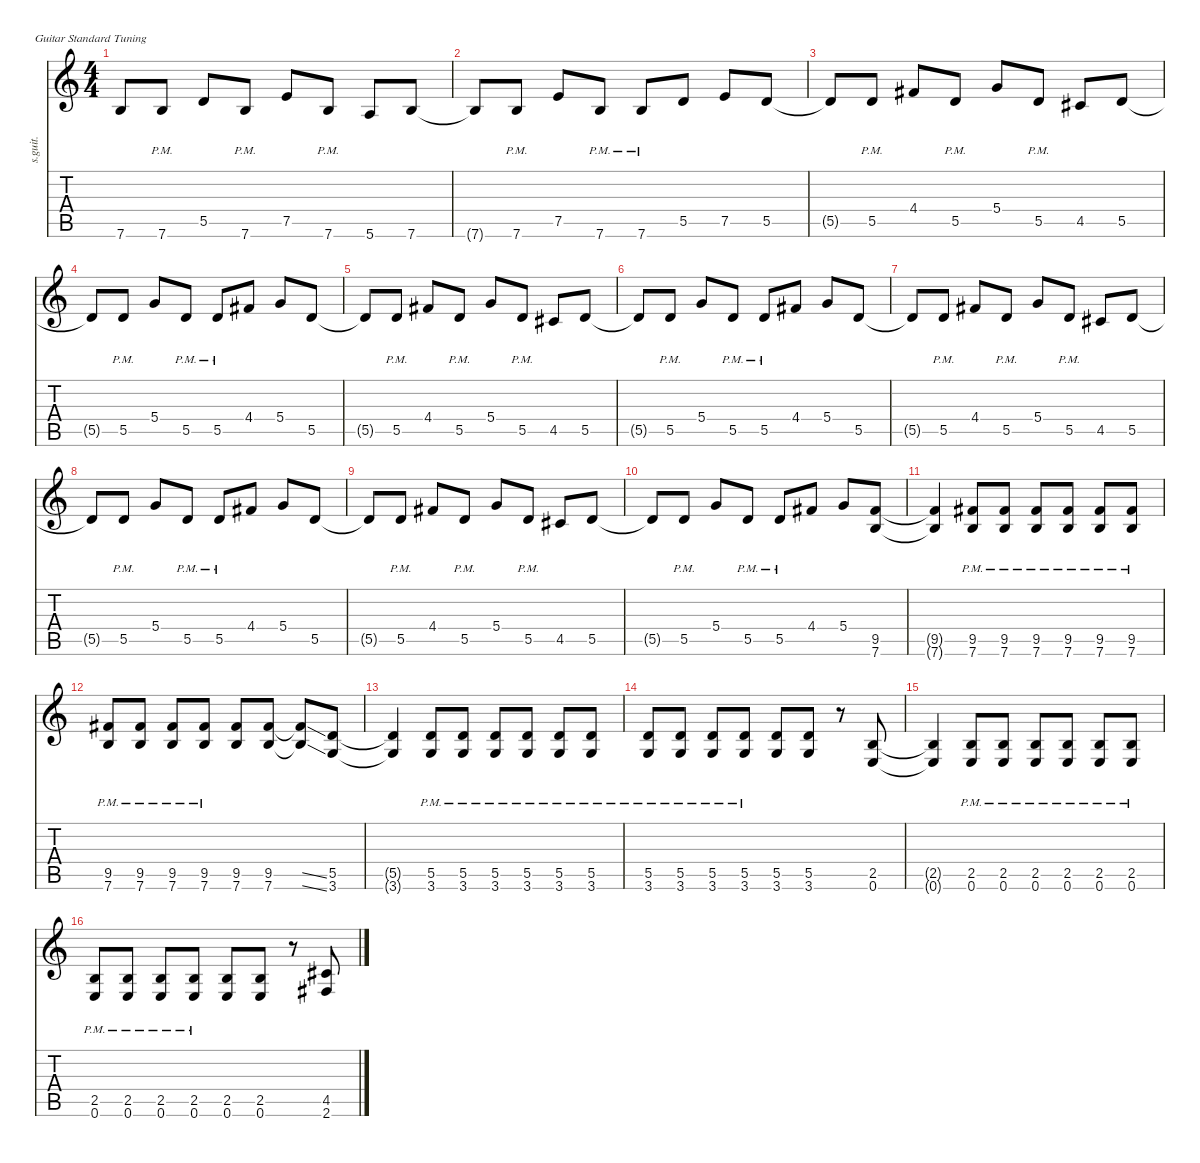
\defaultSystemsLayout 4
\hideDynamics
\bracketExtendMode nobrackets
\track ("Dave Mustaine (Rythm Guitar)" "s.guit.") {instrument distortionguitar}
\staff {score tabs}
\tuning (E4 B3 G3 D3 A2 E2)
\ts (4 4)
\tempo (196 hide)
\clef g2
\ks c
7.6{t}.8{lyrics (0 "") lyrics (1 "") lyrics (2 "") lyrics (3 "") lyrics (4 "") dy f} 7.6{pm}.8{lyrics (0 "") lyrics (1 "") lyrics (2 "") lyrics (3 "") lyrics (4 "")} 5.5.8{lyrics (0 "") lyrics (1 "") lyrics (2 "") lyrics (3 "") lyrics (4 "")} 7.6{pm}.8{lyrics (0 "") lyrics (1 "") lyrics (2 "") lyrics (3 "") lyrics (4 "")} 7.5.8{lyrics (0 "") lyrics (1 "") lyrics (2 "") lyrics (3 "") lyrics (4 "")} 7.6{pm}.8{lyrics (0 "") lyrics (1 "") lyrics (2 "") lyrics (3 "") lyrics (4 "")} 5.6.8{lyrics (0 "") lyrics (1 "") lyrics (2 "") lyrics (3 "") lyrics (4 "")} 7.6.8{lyrics (0 "") lyrics (1 "") lyrics (2 "") lyrics (3 "") lyrics (4 "")} |
7.6{t}.8{lyrics (0 "") lyrics (1 "") lyrics (2 "") lyrics (3 "") lyrics (4 "")} 7.6{pm}.8{lyrics (0 "") lyrics (1 "") lyrics (2 "") lyrics (3 "") lyrics (4 "")} 7.5.8{lyrics (0 "") lyrics (1 "") lyrics (2 "") lyrics (3 "") lyrics (4 "")} 7.6{pm}.8{lyrics (0 "") lyrics (1 "") lyrics (2 "") lyrics (3 "") lyrics (4 "")} 7.6{pm}.8{lyrics (0 "") lyrics (1 "") lyrics (2 "") lyrics (3 "") lyrics (4 "")} 5.5.8{lyrics (0 "") lyrics (1 "") lyrics (2 "") lyrics (3 "") lyrics (4 "")} 7.5.8{lyrics (0 "") lyrics (1 "") lyrics (2 "") lyrics (3 "") lyrics (4 "")} 5.5.8{lyrics (0 "") lyrics (1 "") lyrics (2 "") lyrics (3 "") lyrics (4 "")} |
5.5{t}.8{lyrics (0 "") lyrics (1 "") lyrics (2 "") lyrics (3 "") lyrics (4 "")} 5.5{pm}.8{lyrics (0 "") lyrics (1 "") lyrics (2 "") lyrics (3 "") lyrics (4 "")} 4.4{acc #}.8{lyrics (0 "") lyrics (1 "") lyrics (2 "") lyrics (3 "") lyrics (4 "")} 5.5{pm}.8{lyrics (0 "") lyrics (1 "") lyrics (2 "") lyrics (3 "") lyrics (4 "")} 5.4.8{lyrics (0 "") lyrics (1 "") lyrics (2 "") lyrics (3 "") lyrics (4 "")} 5.5{pm}.8{lyrics (0 "") lyrics (1 "") lyrics (2 "") lyrics (3 "") lyrics (4 "")} 4.5{acc #}.8{lyrics (0 "") lyrics (1 "") lyrics (2 "") lyrics (3 "") lyrics (4 "")} 5.5.8{lyrics (0 "") lyrics (1 "") lyrics (2 "") lyrics (3 "") lyrics (4 "")} |
5.5{t}.8{lyrics (0 "") lyrics (1 "") lyrics (2 "") lyrics (3 "") lyrics (4 "")} 5.5{pm}.8{lyrics (0 "") lyrics (1 "") lyrics (2 "") lyrics (3 "") lyrics (4 "")} 5.4.8{lyrics (0 "") lyrics (1 "") lyrics (2 "") lyrics (3 "") lyrics (4 "")} 5.5{pm}.8{lyrics (0 "") lyrics (1 "") lyrics (2 "") lyrics (3 "") lyrics (4 "")} 5.5{pm}.8{lyrics (0 "") lyrics (1 "") lyrics (2 "") lyrics (3 "") lyrics (4 "")} 4.4{acc #}.8{lyrics (0 "") lyrics (1 "") lyrics (2 "") lyrics (3 "") lyrics (4 "")} 5.4.8{lyrics (0 "") lyrics (1 "") lyrics (2 "") lyrics (3 "") lyrics (4 "")} 5.5.8{lyrics (0 "") lyrics (1 "") lyrics (2 "") lyrics (3 "") lyrics (4 "")} |
5.5{t}.8{lyrics (0 "") lyrics (1 "") lyrics (2 "") lyrics (3 "") lyrics (4 "")} 5.5{pm}.8{lyrics (0 "") lyrics (1 "") lyrics (2 "") lyrics (3 "") lyrics (4 "")} 4.4{acc #}.8{lyrics (0 "") lyrics (1 "") lyrics (2 "") lyrics (3 "") lyrics (4 "")} 5.5{pm}.8{lyrics (0 "") lyrics (1 "") lyrics (2 "") lyrics (3 "") lyrics (4 "")} 5.4.8{lyrics (0 "") lyrics (1 "") lyrics (2 "") lyrics (3 "") lyrics (4 "")} 5.5{pm}.8{lyrics (0 "") lyrics (1 "") lyrics (2 "") lyrics (3 "") lyrics (4 "")} 4.5{acc #}.8{lyrics (0 "") lyrics (1 "") lyrics (2 "") lyrics (3 "") lyrics (4 "")} 5.5.8{lyrics (0 "") lyrics (1 "") lyrics (2 "") lyrics (3 "") lyrics (4 "")} |
5.5{t}.8{lyrics (0 "") lyrics (1 "") lyrics (2 "") lyrics (3 "") lyrics (4 "")} 5.5{pm}.8{lyrics (0 "") lyrics (1 "") lyrics (2 "") lyrics (3 "") lyrics (4 "")} 5.4.8{lyrics (0 "") lyrics (1 "") lyrics (2 "") lyrics (3 "") lyrics (4 "")} 5.5{pm}.8{lyrics (0 "") lyrics (1 "") lyrics (2 "") lyrics (3 "") lyrics (4 "")} 5.5{pm}.8{lyrics (0 "") lyrics (1 "") lyrics (2 "") lyrics (3 "") lyrics (4 "")} 4.4{acc #}.8{lyrics (0 "") lyrics (1 "") lyrics (2 "") lyrics (3 "") lyrics (4 "")} 5.4.8{lyrics (0 "") lyrics (1 "") lyrics (2 "") lyrics (3 "") lyrics (4 "")} 5.5.8{lyrics (0 "") lyrics (1 "") lyrics (2 "") lyrics (3 "") lyrics (4 "")} |
5.5{t}.8{lyrics (0 "") lyrics (1 "") lyrics (2 "") lyrics (3 "") lyrics (4 "")} 5.5{pm}.8{lyrics (0 "") lyrics (1 "") lyrics (2 "") lyrics (3 "") lyrics (4 "")} 4.4{acc #}.8{lyrics (0 "") lyrics (1 "") lyrics (2 "") lyrics (3 "") lyrics (4 "")} 5.5{pm}.8{lyrics (0 "") lyrics (1 "") lyrics (2 "") lyrics (3 "") lyrics (4 "")} 5.4.8{lyrics (0 "") lyrics (1 "") lyrics (2 "") lyrics (3 "") lyrics (4 "")} 5.5{pm}.8{lyrics (0 "") lyrics (1 "") lyrics (2 "") lyrics (3 "") lyrics (4 "")} 4.5{acc #}.8{lyrics (0 "") lyrics (1 "") lyrics (2 "") lyrics (3 "") lyrics (4 "")} 5.5.8{lyrics (0 "") lyrics (1 "") lyrics (2 "") lyrics (3 "") lyrics (4 "")} |
5.5{t}.8{lyrics (0 "") lyrics (1 "") lyrics (2 "") lyrics (3 "") lyrics (4 "")} 5.5{pm}.8{lyrics (0 "") lyrics (1 "") lyrics (2 "") lyrics (3 "") lyrics (4 "")} 5.4.8{lyrics (0 "") lyrics (1 "") lyrics (2 "") lyrics (3 "") lyrics (4 "")} 5.5{pm}.8{lyrics (0 "") lyrics (1 "") lyrics (2 "") lyrics (3 "") lyrics (4 "")} 5.5{pm}.8{lyrics (0 "") lyrics (1 "") lyrics (2 "") lyrics (3 "") lyrics (4 "")} 4.4{acc #}.8{lyrics (0 "") lyrics (1 "") lyrics (2 "") lyrics (3 "") lyrics (4 "")} 5.4.8{lyrics (0 "") lyrics (1 "") lyrics (2 "") lyrics (3 "") lyrics (4 "")} 5.5.8{lyrics (0 "") lyrics (1 "") lyrics (2 "") lyrics (3 "") lyrics (4 "")} |
5.5{t}.8{lyrics (0 "") lyrics (1 "") lyrics (2 "") lyrics (3 "") lyrics (4 "")} 5.5{pm}.8{lyrics (0 "") lyrics (1 "") lyrics (2 "") lyrics (3 "") lyrics (4 "")} 4.4{acc #}.8{lyrics (0 "") lyrics (1 "") lyrics (2 "") lyrics (3 "") lyrics (4 "")} 5.5{pm}.8{lyrics (0 "") lyrics (1 "") lyrics (2 "") lyrics (3 "") lyrics (4 "")} 5.4.8{lyrics (0 "") lyrics (1 "") lyrics (2 "") lyrics (3 "") lyrics (4 "")} 5.5{pm}.8{lyrics (0 "") lyrics (1 "") lyrics (2 "") lyrics (3 "") lyrics (4 "")} 4.5{acc #}.8{lyrics (0 "") lyrics (1 "") lyrics (2 "") lyrics (3 "") lyrics (4 "")} 5.5.8{lyrics (0 "") lyrics (1 "") lyrics (2 "") lyrics (3 "") lyrics (4 "")} |
5.5{t}.8{lyrics (0 "") lyrics (1 "") lyrics (2 "") lyrics (3 "") lyrics (4 "")} 5.5{pm}.8{lyrics (0 "") lyrics (1 "") lyrics (2 "") lyrics (3 "") lyrics (4 "")} 5.4.8{lyrics (0 "") lyrics (1 "") lyrics (2 "") lyrics (3 "") lyrics (4 "")} 5.5{pm}.8{lyrics (0 "") lyrics (1 "") lyrics (2 "") lyrics (3 "") lyrics (4 "")} 5.5{pm}.8{lyrics (0 "") lyrics (1 "") lyrics (2 "") lyrics (3 "") lyrics (4 "")} 4.4{acc #}.8{lyrics (0 "") lyrics (1 "") lyrics (2 "") lyrics (3 "") lyrics (4 "")} 5.4.8{lyrics (0 "") lyrics (1 "") lyrics (2 "") lyrics (3 "") lyrics (4 "")} (9.5{acc #} 7.6).8{lyrics (0 "") lyrics (1 "") lyrics (2 "") lyrics (3 "") lyrics (4 "")} |
(9.5{t acc #} 7.6{t}).4{lyrics (0 "") lyrics (1 "") lyrics (2 "") lyrics (3 "") lyrics (4 "")} (9.5{pm acc #} 7.6{pm}).8{lyrics (0 "") lyrics (1 "") lyrics (2 "") lyrics (3 "") lyrics (4 "")} (9.5{pm acc #} 7.6{pm}).8{lyrics (0 "") lyrics (1 "") lyrics (2 "") lyrics (3 "") lyrics (4 "")} (9.5{pm acc #} 7.6{pm}).8{lyrics (0 "") lyrics (1 "") lyrics (2 "") lyrics (3 "") lyrics (4 "")} (9.5{pm acc #} 7.6{pm}).8{lyrics (0 "") lyrics (1 "") lyrics (2 "") lyrics (3 "") lyrics (4 "")} (9.5{pm acc #} 7.6{pm}).8{lyrics (0 "") lyrics (1 "") lyrics (2 "") lyrics (3 "") lyrics (4 "")} (9.5{pm acc #} 7.6{pm}).8{lyrics (0 "") lyrics (1 "") lyrics (2 "") lyrics (3 "") lyrics (4 "")} |
(9.5{pm acc #} 7.6{pm}).8{lyrics (0 "") lyrics (1 "") lyrics (2 "") lyrics (3 "") lyrics (4 "")} (9.5{pm acc #} 7.6{pm}).8{lyrics (0 "") lyrics (1 "") lyrics (2 "") lyrics (3 "") lyrics (4 "")} (9.5{pm acc #} 7.6{pm}).8{lyrics (0 "") lyrics (1 "") lyrics (2 "") lyrics (3 "") lyrics (4 "")} (9.5{pm acc #} 7.6{pm}).8{lyrics (0 "") lyrics (1 "") lyrics (2 "") lyrics (3 "") lyrics (4 "")} (9.5{acc #} 7.6).8{lyrics (0 "") lyrics (1 "") lyrics (2 "") lyrics (3 "") lyrics (4 "")} (9.5{acc #} 7.6).8{lyrics (0 "") lyrics (1 "") lyrics (2 "") lyrics (3 "") lyrics (4 "")} (9.5{ss t acc #} 7.6{ss t}).8{lyrics (0 "") lyrics (1 "") lyrics (2 "") lyrics (3 "") lyrics (4 "")} (5.5 3.6).8{lyrics (0 "") lyrics (1 "") lyrics (2 "") lyrics (3 "") lyrics (4 "")} |
(5.5{t} 3.6{t}).4{lyrics (0 "") lyrics (1 "") lyrics (2 "") lyrics (3 "") lyrics (4 "")} (5.5{pm} 3.6{pm}).8{lyrics (0 "") lyrics (1 "") lyrics (2 "") lyrics (3 "") lyrics (4 "")} (5.5{pm} 3.6{pm}).8{lyrics (0 "") lyrics (1 "") lyrics (2 "") lyrics (3 "") lyrics (4 "")} (5.5{pm} 3.6{pm}).8{lyrics (0 "") lyrics (1 "") lyrics (2 "") lyrics (3 "") lyrics (4 "")} (5.5{pm} 3.6{pm}).8{lyrics (0 "") lyrics (1 "") lyrics (2 "") lyrics (3 "") lyrics (4 "")} (5.5{pm} 3.6{pm}).8{lyrics (0 "") lyrics (1 "") lyrics (2 "") lyrics (3 "") lyrics (4 "")} (5.5{pm} 3.6{pm}).8{lyrics (0 "") lyrics (1 "") lyrics (2 "") lyrics (3 "") lyrics (4 "")} |
(5.5{pm} 3.6{pm}).8{lyrics (0 "") lyrics (1 "") lyrics (2 "") lyrics (3 "") lyrics (4 "")} (5.5{pm} 3.6{pm}).8{lyrics (0 "") lyrics (1 "") lyrics (2 "") lyrics (3 "") lyrics (4 "")} (5.5{pm} 3.6{pm}).8{lyrics (0 "") lyrics (1 "") lyrics (2 "") lyrics (3 "") lyrics (4 "")} (5.5{pm} 3.6{pm}).8{lyrics (0 "") lyrics (1 "") lyrics (2 "") lyrics (3 "") lyrics (4 "")} (5.5 3.6).8{lyrics (0 "") lyrics (1 "") lyrics (2 "") lyrics (3 "") lyrics (4 "")} (5.5 3.6).8{lyrics (0 "") lyrics (1 "") lyrics (2 "") lyrics (3 "") lyrics (4 "")} r.8 (2.5 0.6).8{lyrics (0 "") lyrics (1 "") lyrics (2 "") lyrics (3 "") lyrics (4 "")} |
(2.5{t} 0.6{t}).4{lyrics (0 "") lyrics (1 "") lyrics (2 "") lyrics (3 "") lyrics (4 "")} (2.5{pm} 0.6{pm}).8{lyrics (0 "") lyrics (1 "") lyrics (2 "") lyrics (3 "") lyrics (4 "")} (2.5{pm} 0.6{pm}).8{lyrics (0 "") lyrics (1 "") lyrics (2 "") lyrics (3 "") lyrics (4 "")} (2.5{pm} 0.6{pm}).8{lyrics (0 "") lyrics (1 "") lyrics (2 "") lyrics (3 "") lyrics (4 "")} (2.5{pm} 0.6{pm}).8{lyrics (0 "") lyrics (1 "") lyrics (2 "") lyrics (3 "") lyrics (4 "")} (2.5{pm} 0.6{pm}).8{lyrics (0 "") lyrics (1 "") lyrics (2 "") lyrics (3 "") lyrics (4 "")} (2.5{pm} 0.6{pm}).8{lyrics (0 "") lyrics (1 "") lyrics (2 "") lyrics (3 "") lyrics (4 "")} |
(2.5{pm} 0.6{pm}).8{lyrics (0 "") lyrics (1 "") lyrics (2 "") lyrics (3 "") lyrics (4 "")} (2.5{pm} 0.6{pm}).8{lyrics (0 "") lyrics (1 "") lyrics (2 "") lyrics (3 "") lyrics (4 "")} (2.5{pm} 0.6{pm}).8{lyrics (0 "") lyrics (1 "") lyrics (2 "") lyrics (3 "") lyrics (4 "")} (2.5{pm} 0.6{pm}).8{lyrics (0 "") lyrics (1 "") lyrics (2 "") lyrics (3 "") lyrics (4 "")} (2.5 0.6).8{lyrics (0 "") lyrics (1 "") lyrics (2 "") lyrics (3 "") lyrics (4 "")} (2.5 0.6).8{lyrics (0 "") lyrics (1 "") lyrics (2 "") lyrics (3 "") lyrics (4 "")} r.8 (4.5{acc #} 2.6{acc #}).8{lyrics (0 "") lyrics (1 "") lyrics (2 "") lyrics (3 "") lyrics (4 "")}
